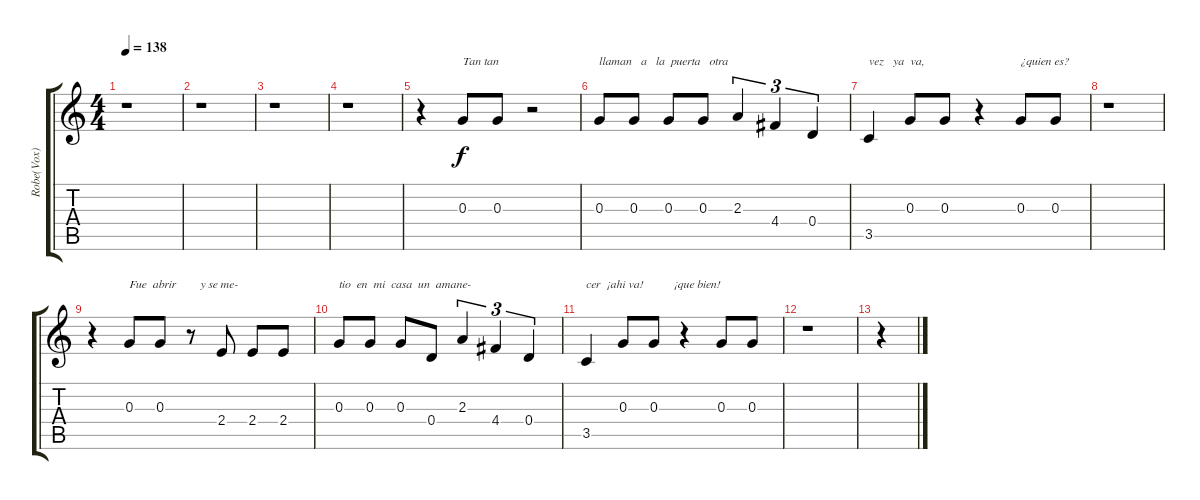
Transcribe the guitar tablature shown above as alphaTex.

\track ("Robe(Vox)" "Robe(Vox)") {instrument acousticguitarnylon}
\staff {score tabs}
\tuning (E4 B3 G3 D3 A2 E2) {hide}
\ts (4 4)
\tempo 138
\clef g2
\ks c
r.1{dy f} |
r.1 |
r.1 |
r.1 |
r.4 0.3.8{txt "Tan tan"} 0.3.8 r.2 |
0.3.8{txt "llaman   a   la  puerta   otra"} 0.3.8 0.3.8 0.3.8 2.3.4{tu (3 2)} 4.4.4{tu (3 2)} 0.4.4{tu (3 2)} |
3.5.4{txt "vez   ya  va,"} 0.3.8 0.3.8 r.4 0.3.8{txt "¿quien es?"} 0.3.8 |
r.1 |
r.4 0.3.8{txt "Fue  abrir        y se me-"} 0.3.8 r.8 2.4.8 2.4.8 2.4.8 |
0.3.8{txt "tio  en  mi  casa  un  amane-"} 0.3.8 0.3.8 0.4.8 2.3.4{tu (3 2)} 4.4.4{tu (3 2)} 0.4.4{tu (3 2)} |
3.5.4{txt "cer  ¡ahi va!          ¡que bien!"} 0.3.8 0.3.8 r.4 0.3.8 0.3.8 |
r.1 |
r.4
